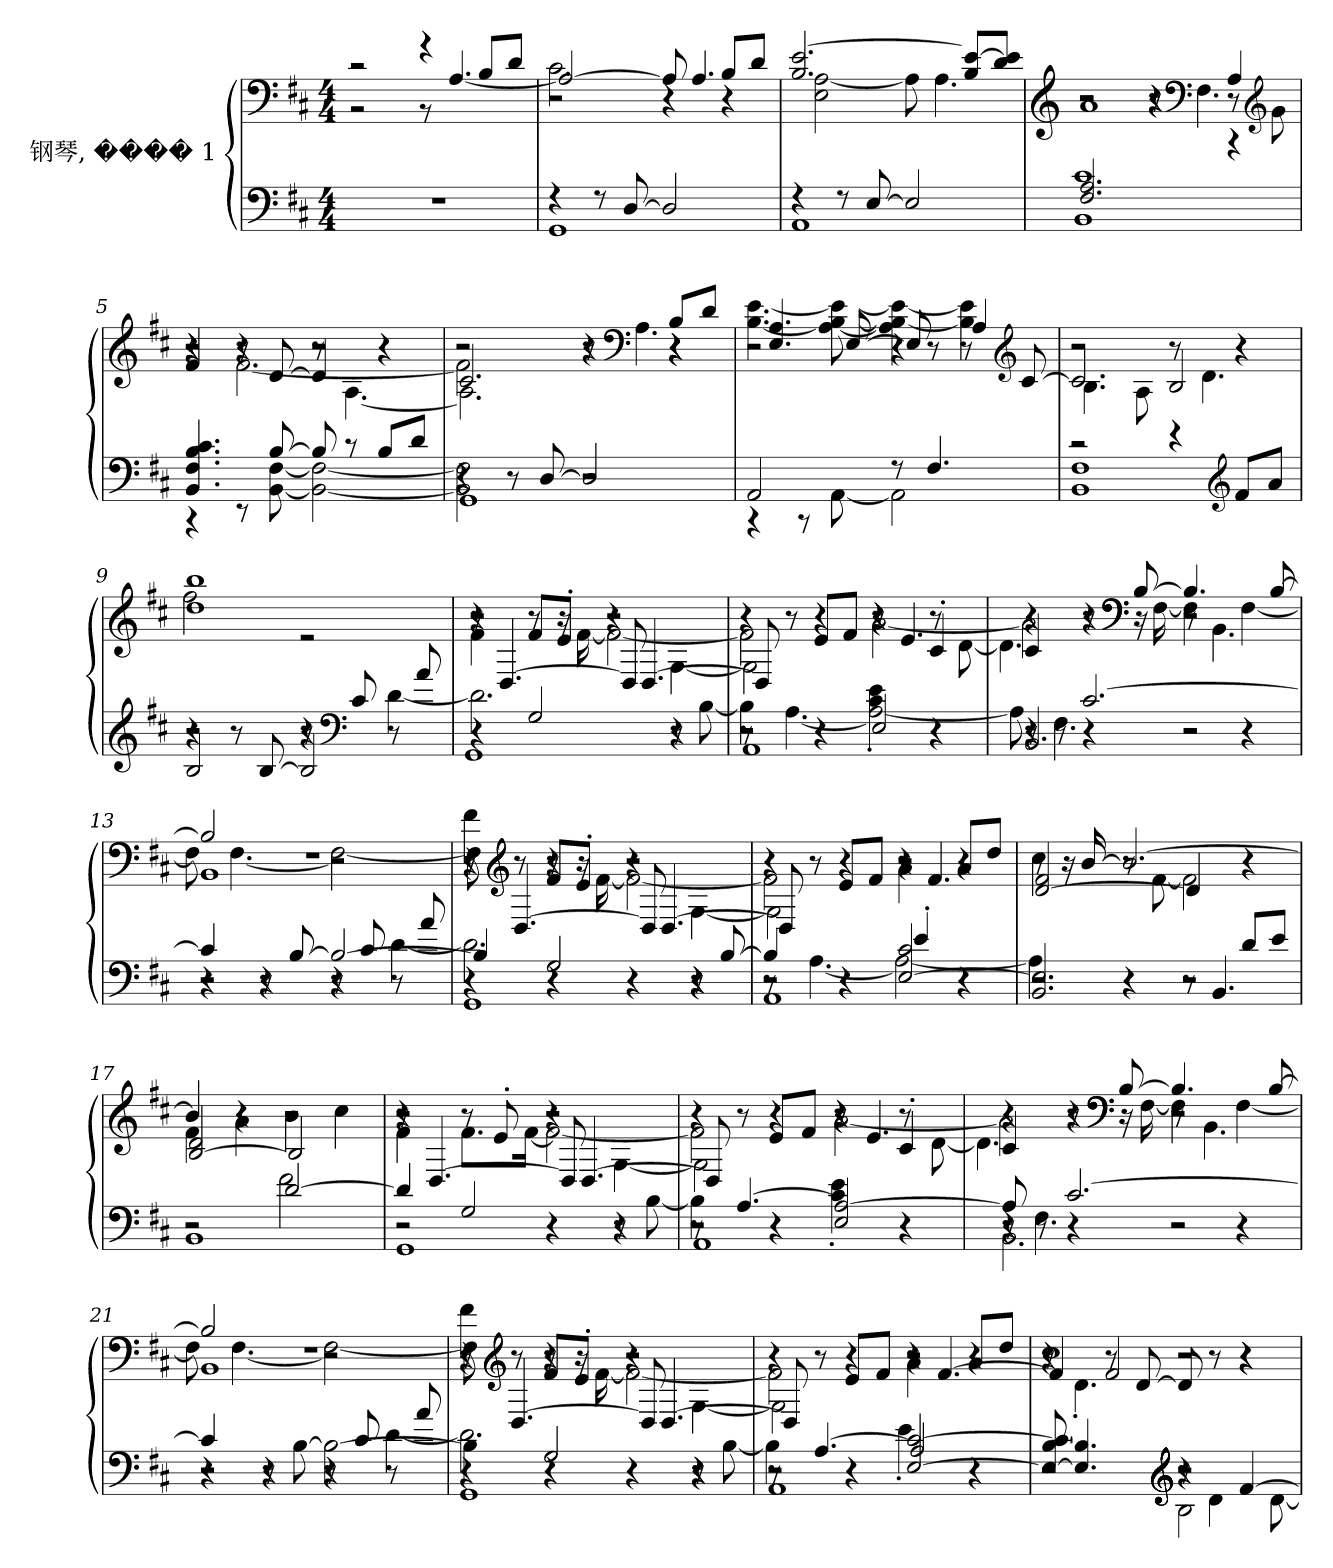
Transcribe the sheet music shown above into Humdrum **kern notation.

**kern	**kern
*part1	*part1
*staff2	*staff1
*I"钢琴, ���� 1	*
*clefF4	*clefF4
*k[f#c#]	*k[f#c#]
*M4/4	*M4/4
*MM120	*MM120
=1	=1
*	*^
1r	2r	2r
.	4r	8r
.	.	[4.A/
.	8B/L	.
.	8d/J	.
=2	=2	=2
*^	*	*^
4r	1GG	2r	2.c#\	2A/_
8r	.	.	.	.
[8D/	.	.	.	.
2D/]	.	4r	.	8A/]
.	.	.	.	4.A/
.	.	8B/L	4r	.
.	.	8d/J	.	.
*	*	*	*v	*v
=3	=3	=3	=3
4r	1AA	2.B/ [2.e/	2E\ [2A\
8r	.	.	.
[8E/	.	.	.
2E/]	.	.	8A\]
.	.	.	4.A\
.	.	8B/ 8e/_L	.
.	.	8d/ 8e/]J	.
*	*	*v	*v
=4	=4	=4
*	*	*clefG2
*	*	*^
*	*	*	*^
*	*	*	*	*^
2.F#/ 2.A/	1BB 1c#	1a	2r	2r	2r
.	.	.	4r	4r	8r
*	*	*clefF4	*	*	*
.	.	.	.	.	4.F#\
4r	.	.	8r	4A/	.
*	*	*clefG2	*	*	*
.	.	.	8g\	.	.
!!LO:LB:g=z	!!	!!	!!
=5	=5	=5	=5	=5	=5
4.BB/ 4.F#/ 4.B/ 4.c#/	4r	4f#/	4r	4r	2r
.	8r	4r	[2.f#\	8r	.
[8B/	[8BB\ [8F#\	.	.	[8d/	.
8B/]	2BB\_ 2F#\_	2r	.	4d/]	8r
8r	.	.	.	.	[4.A\
8B/L	.	.	.	4r	.
8d/J	.	.	.	.	.
=6	=6	=6	=6	=6	=6
*	*^	*	*	*	*
4r	2BB\] 2F#\]	1GG	2r	2f#\]	2.c#/	2.A\]
8r	.	.	.	.	.	.
[8D/	.	.	.	.	.	.
2D/]	2r	.	4r	8r	.	.
*	*	*	*clefF4	*	*	*
.	.	.	.	4.A\	.	.
.	.	.	8B/L	.	4r	4r
.	.	.	8d/J	.	.	.
*	*v	*v	*	*	*	*
*	*	*	*	*v	*v
=7	=7	=7	=7	=7
2AA/	4r	2r	[4.B\ [4.e\	4.E/ 4.A/
.	8r	.	.	.
.	[8AA\	.	[8A\ 8B\_ 8e\_	[8E/
8r	2AA\]	4r	4A\] 4B\_ 4e\_	8E/]
4.F#/	.	.	.	8r
.	.	8r	4B\] 4e\]	4A/
*	*	*clefG2	*	*
.	.	[8c#/	.	.
=8	=8	=8	=8	=8
2r	1BB 1F#	2.c#/]	4.B\	2r
.	.	.	8A\	.
4r	.	.	8r	2B/
.	.	.	4.d\	.
*clefG2	*	*	*	*
8f#/L	.	4r	.	.
8a/J	.	.	.	.
*	*	*	*v	*v
!!LO:LB:g=z
=9	=9	=9	=9
*	*^	*	*
2B/	2r	4r	1dd 1bb	2ff#\
.	.	8r	.	.
.	.	[8B/	.	.
8r	4r	2B/]	.	2r
*clefF4	*	*	*	*
8c#/	.	.	.	.
8r	[4d\	.	.	.
8a/	.	.	.	.
=10	=10	=10	=10	=10
*	*	*	*^	*^
4r	2.d\]	1GG	4r	4f#\	8r	2r
.	.	.	.	.	[4.D/	.
2G/	.	.	8f#/L	8r	.	.
.	.	.	8e'/J	16r	.	.
.	.	.	.	[16f#\	.	.
.	.	.	2r	2f#\_	8D/]	4r
.	.	.	.	.	[4.D/	.
4r	8r	.	.	.	.	[4G\
.	[8B\	.	.	.	.	.
=11	=11	=11	=11	=11	=11	=11
*	*	*^	*	*	*	*
2r	4B\]	1AA	8r	4r	2f#\]	8D/]	2G\]
.	.	.	[4.A\	.	.	8r	.
.	4r	.	.	8e/L	.	4r	.
.	.	.	.	8f#/J	.	.	.
2E/	4c#\' 4e\'	.	2A\_	4r	[2a\	8r	4r
.	.	.	.	.	.	4.e/	.
.	4r	.	.	4c#'/	.	.	8r
.	.	.	.	.	.	.	[8d\
!!LO:LB:g=z	!!	!!	!!
=12	=12	=12	=12	=12	=12	=12	=12
4r	8r	2.BB/	8A\]	4c#/	2a\]	4r	4.d\]
.	4.F#\	.	8r	.	.	.	.
[2.c#/	.	.	4r	4r	.	8r	.
*	*	*	*	*clefF4	*	*	*
.	.	.	.	.	.	[8B/	16r
.	.	.	.	.	.	.	[16F#\
.	2r	.	2r	2r	8r	4.B/]	4F#\]
.	.	.	.	.	4.BB\	.	.
.	.	4r	.	.	.	.	[4F#\
.	.	.	.	.	.	[8B/	.
*	*	*v	*v	*	*	*	*
=13	=13	=13	=13	=13	=13	=13
4c#/]	2r	4r	1r	1BB	2B/]	8F#\]
.	.	.	.	.	.	[4.F#\
4r	.	8r	.	.	.	.
.	.	[8B/	.	.	.	.
8r	4r	2B/_	.	.	2r	2F#\_
8c#/	.	.	.	.	.	.
8r	[4d\	.	.	.	.	.
8a/	.	.	.	.	.	.
=14	=14	=14	=14	=14	=14	=14
*	*	*^	*	*	*	*
4r	2.d\]	4B/]	1GG	4r	4f#\	8r	8F#\]
*	*	*	*	*clefG2	*	*	*
.	.	.	.	.	.	[4.D/	8r
2G/	.	4r	.	8f#/L	8r	.	4r
.	.	.	.	8e'/J	16r	.	.
.	.	.	.	.	[16f#\	.	.
.	.	4r	.	2r	2f#\_	8D/]	4r
.	.	.	.	.	.	[4.D/	.
4r	4r	8r	.	.	.	.	[4G\
.	.	[8B/	.	.	.	.	.
!!LO:LB:g=z	!!	!!	!!
=15	=15	=15	=15	=15	=15	=15	=15
2r	1AA	4B/]	8r	4r	2f#\]	8D/]	2G\]
.	.	.	[4.A\	.	.	8r	.
.	.	4r	.	8e/L	.	4r	.
.	.	.	.	8f#/J	.	.	.
[2E/ 2c#/	.	4e'/	2A\_	4r	4a\	8r	2r
.	.	.	.	.	.	4.f#/	.
.	.	4r	.	8a/L	4r	.	.
.	.	.	.	8dd/J	.	.	.
*	*	*v	*v	*	*	*	*
*	*	*	*	*	*v	*v
=16	=16	=16	=16	=16	=16
2.BB/ 2.E/]	2r	4A\]	8r	4cc#\	[2d/ 2f#/
.	.	.	16r	.	.
.	.	.	[16b/	.	.
.	.	4r	2.b/_	8r	.
.	.	.	.	[8f#\	.
.	8r	2r	.	2f#\]	4d/]
.	4.BB/	.	.	.	.
8d/L	.	.	.	.	4r
8e/J	.	.	.	.	.
=17	=17	=17	=17	=17	=17
2r	2r	1BB	4b/]	4f#\	[2B/ 2d/
.	.	.	4r	4a\	.
[2d/	2f#\	.	2r	4b\	2B/]
.	.	.	.	4cc#\	.
=18	=18	=18	=18	=18	=18
*	*	*	*	*	*^
4d/]	2r	1GG	4r	4f#\	8r	2r
.	.	.	.	.	[4.D/	.
2G/	.	.	8r	8.f#\L	.	.
.	.	.	8e'/	.	.	.
.	.	.	.	[16f#\Jk	.	.
.	4r	.	2r	2f#\_	8D/]	4r
.	.	.	.	.	[4.D/	.
4r	8r	.	.	.	.	[4G\
.	[8B\	.	.	.	.	.
!!LO:PB:g=z	!!	!!	!!
=19	=19	=19	=19	=19	=19	=19
*	*	*^	*	*	*	*
2r	4B\]	8r	1AA	4r	2f#\]	8D/]	2G\]
.	.	[4.A/	.	.	.	8r	.
.	4r	.	.	8e/L	.	4r	.
.	.	.	.	8f#/J	.	.	.
2E/	4c#\' 4e\'	2A/_	.	4r	[2a\	8r	4r
.	.	.	.	.	.	4.e/	.
.	4r	.	.	4c#'/	.	.	8r
.	.	.	.	.	.	.	[8d\
=20	=20	=20	=20	=20	=20	=20	=20
4r	8r	8A/]	2.BB\	4c#/	2a\]	4r	4.d\]
.	4.F#\	8r	.	.	.	.	.
[2.c#/	.	4r	.	4r	.	8r	.
*	*	*	*	*clefF4	*	*	*
.	.	.	.	.	.	[8B/	16r
.	.	.	.	.	.	.	[16F#\
.	2r	2r	.	2r	8r	4.B/]	4F#\]
.	.	.	.	.	4.BB\	.	.
.	.	.	4r	.	.	.	[4F#\
.	.	.	.	.	.	[8B/	.
*	*	*v	*v	*	*	*	*
=21	=21	=21	=21	=21	=21	=21
4c#/]	2r	4r	1r	1BB	2B/]	8F#\]
.	.	.	.	.	.	[4.F#\
4r	.	8r	.	.	.	.
.	.	[8B\	.	.	.	.
8r	4r	2B\_	.	.	2r	2F#\_
8c#/	.	.	.	.	.	.
8r	[4d\	.	.	.	.	.
8a/	.	.	.	.	.	.
!!LO:LB:g=z	!!	!!	!!
=22	=22	=22	=22	=22	=22	=22
*	*	*^	*	*	*	*
4r	2.d\]	1GG	4B\]	4r	4f#\	8r	8F#\]
*	*	*	*	*clefG2	*	*	*
.	.	.	.	.	.	[4.D/	8r
2G/	.	.	4r	8f#/L	8r	.	4r
.	.	.	.	8e'/J	16r	.	.
.	.	.	.	.	[16f#\	.	.
.	.	.	4r	2r	2f#\_	8D/]	4r
.	.	.	.	.	.	[4.D/	.
4r	4r	.	8r	.	.	.	[4G\
.	.	.	[8B\	.	.	.	.
=23	=23	=23	=23	=23	=23	=23	=23
2r	1AA	8r	4B\]	4r	2f#\]	8D/]	2G\]
.	.	[4.A/	.	.	.	8r	.
.	.	.	4r	8e/L	.	4r	.
.	.	.	.	8f#/J	.	.	.
[2E/ [2c#/	.	2A/]	4e'\	4r	4a\	8r	2r
.	.	.	.	.	.	[4.f#/	.
.	.	.	4r	8a/L	4r	.	.
.	.	.	.	8dd/J	.	.	.
=24	=24	=24	=24	=24	=24	=24	=24
8E/_ [8B/ 8c#/]	2r	2r	2r	4r	1cc#	4f#/]	8r
4.E/] 4.B/]	.	.	.	.	.	.	4.d'\
.	.	.	.	8r	.	2f#/	.
.	.	.	.	[8d/	.	.	.
*clefG2	*	*	*	*	*	*	*
2r	8r	4r	2B\	8d/]	.	.	2r
.	4d\	.	.	8r	.	.	.
.	.	[4f#/	.	4r	.	4r	.
.	[8d\	.	.	.	.	.	.
*v	*v	*v	*v	*	*	*	*
*	*v	*v	*v	*v
=	=
*-	*-
